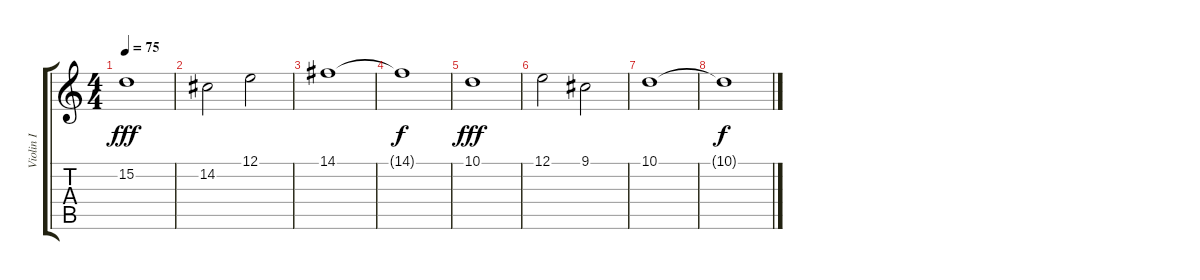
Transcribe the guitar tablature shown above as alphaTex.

\track ("Violin I            " "Violin I  ") {instrument stringensemble1}
\staff {score tabs}
\tuning (E4 B3 G3 D3 A2 E2) {hide}
\ts (4 4)
\tempo 75
\clef g2
\ks c
15.2.1{dy fff} |
14.2.2 12.1.2 |
14.1.1 |
14.1{t}.1{dy f} |
10.1.1{dy fff} |
12.1.2 9.1.2 |
10.1.1 |
10.1{t}.1{dy f}
